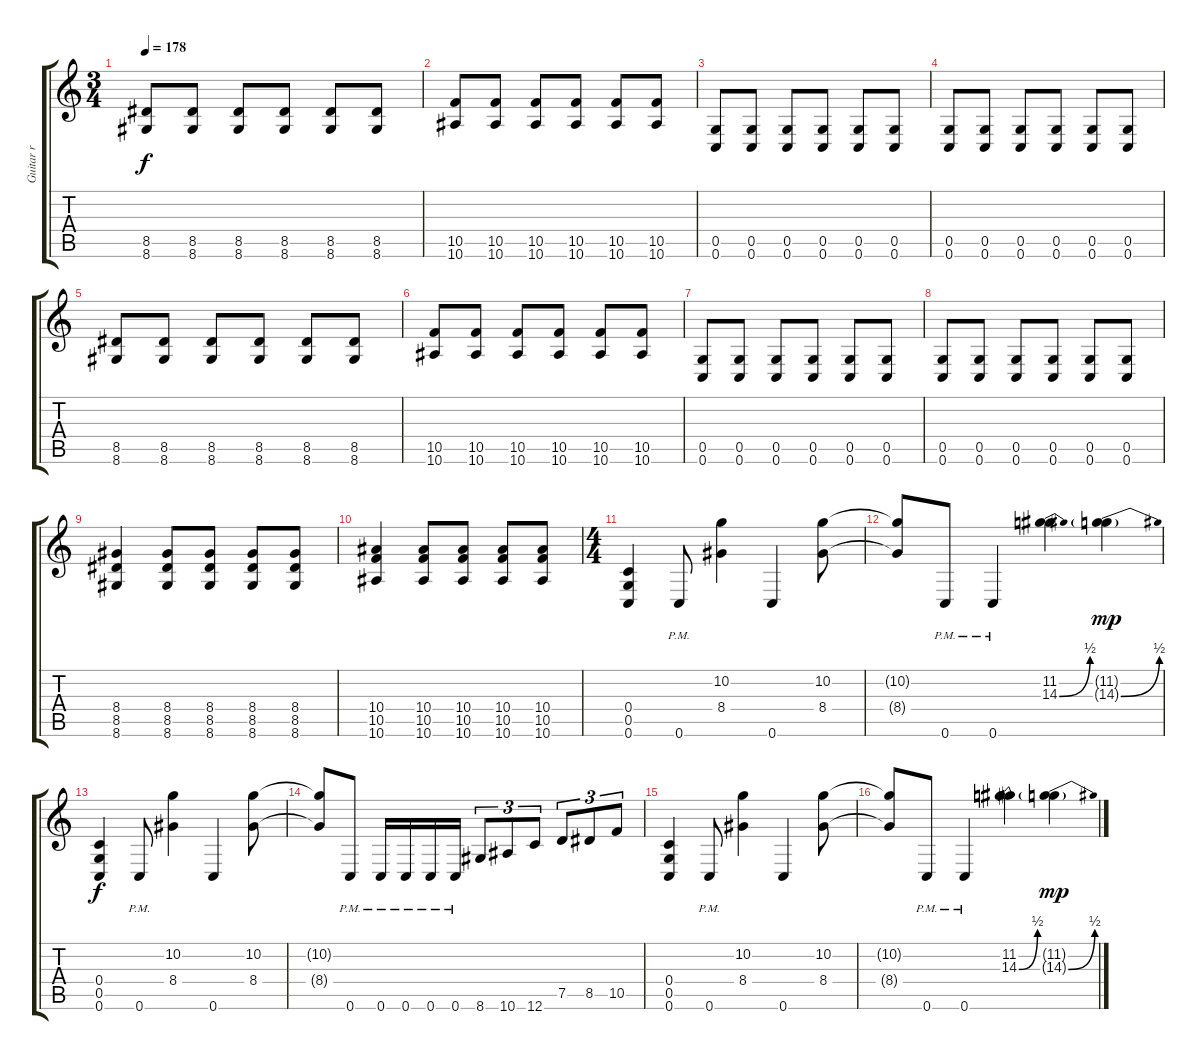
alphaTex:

\track ("Guitar r" "Guitar r") {instrument distortionguitar}
\staff {score tabs}
\tuning (D4 A3 F3 C3 G2 C2) {hide}
\ts (3 4)
\tempo 178
\clef g2
\ks c
(8.5 8.6).8{dy f} (8.5 8.6).8 (8.5 8.6).8 (8.5 8.6).8 (8.5 8.6).8 (8.5 8.6).8 |
(10.5 10.6).8 (10.5 10.6).8 (10.5 10.6).8 (10.5 10.6).8 (10.5 10.6).8 (10.5 10.6).8 |
(0.5 0.6).8 (0.5 0.6).8 (0.5 0.6).8 (0.5 0.6).8 (0.5 0.6).8 (0.5 0.6).8 |
(0.5 0.6).8 (0.5 0.6).8 (0.5 0.6).8 (0.5 0.6).8 (0.5 0.6).8 (0.5 0.6).8 |
(8.5 8.6).8 (8.5 8.6).8 (8.5 8.6).8 (8.5 8.6).8 (8.5 8.6).8 (8.5 8.6).8 |
(10.5 10.6).8 (10.5 10.6).8 (10.5 10.6).8 (10.5 10.6).8 (10.5 10.6).8 (10.5 10.6).8 |
(0.5 0.6).8 (0.5 0.6).8 (0.5 0.6).8 (0.5 0.6).8 (0.5 0.6).8 (0.5 0.6).8 |
(0.5 0.6).8 (0.5 0.6).8 (0.5 0.6).8 (0.5 0.6).8 (0.5 0.6).8 (0.5 0.6).8 |
(8.4 8.5 8.6).4 (8.4 8.5 8.6).8 (8.4 8.5 8.6).8 (8.4 8.5 8.6).8 (8.4 8.5 8.6).8 |
(10.4 10.5 10.6).4 (10.4 10.5 10.6).8 (10.4 10.5 10.6).8 (10.4 10.5 10.6).8 (10.4 10.5 10.6).8 |
\ts (4 4)
(0.4 0.5 0.6).4 0.6{pm}.8 (10.2 8.4).4 0.6.4 (10.2 8.4).8 |
(10.2{t} 8.4{t}).8 0.6{pm}.8 0.6{pm}.4 (11.2 14.3{be (bend 0 0 60 2)}).4 (11.2{g} 14.3{be (bend 0 0 60 2) g}).4{dy mp} |
(0.4 0.5 0.6).4{dy f} 0.6{pm}.8 (10.2 8.4).4 0.6.4 (10.2 8.4).8 |
(10.2{t} 8.4{t}).8 0.6{pm}.8 0.6{pm}.16 0.6{pm}.16 0.6{pm}.16 0.6{pm}.16 8.6.8{tu (3 2)} 10.6.8{tu (3 2)} 12.6.8{tu (3 2)} 7.5.8{tu (3 2)} 8.5.8{tu (3 2)} 10.5.8{tu (3 2)} |
(0.4 0.5 0.6).4 0.6{pm}.8 (10.2 8.4).4 0.6.4 (10.2 8.4).8 |
(10.2{t} 8.4{t}).8 0.6{pm}.8 0.6{pm}.4 (11.2 14.3{be (bend 0 0 60 2)}).4 (11.2{g} 14.3{be (bend 0 0 60 2) g}).4{dy mp}
